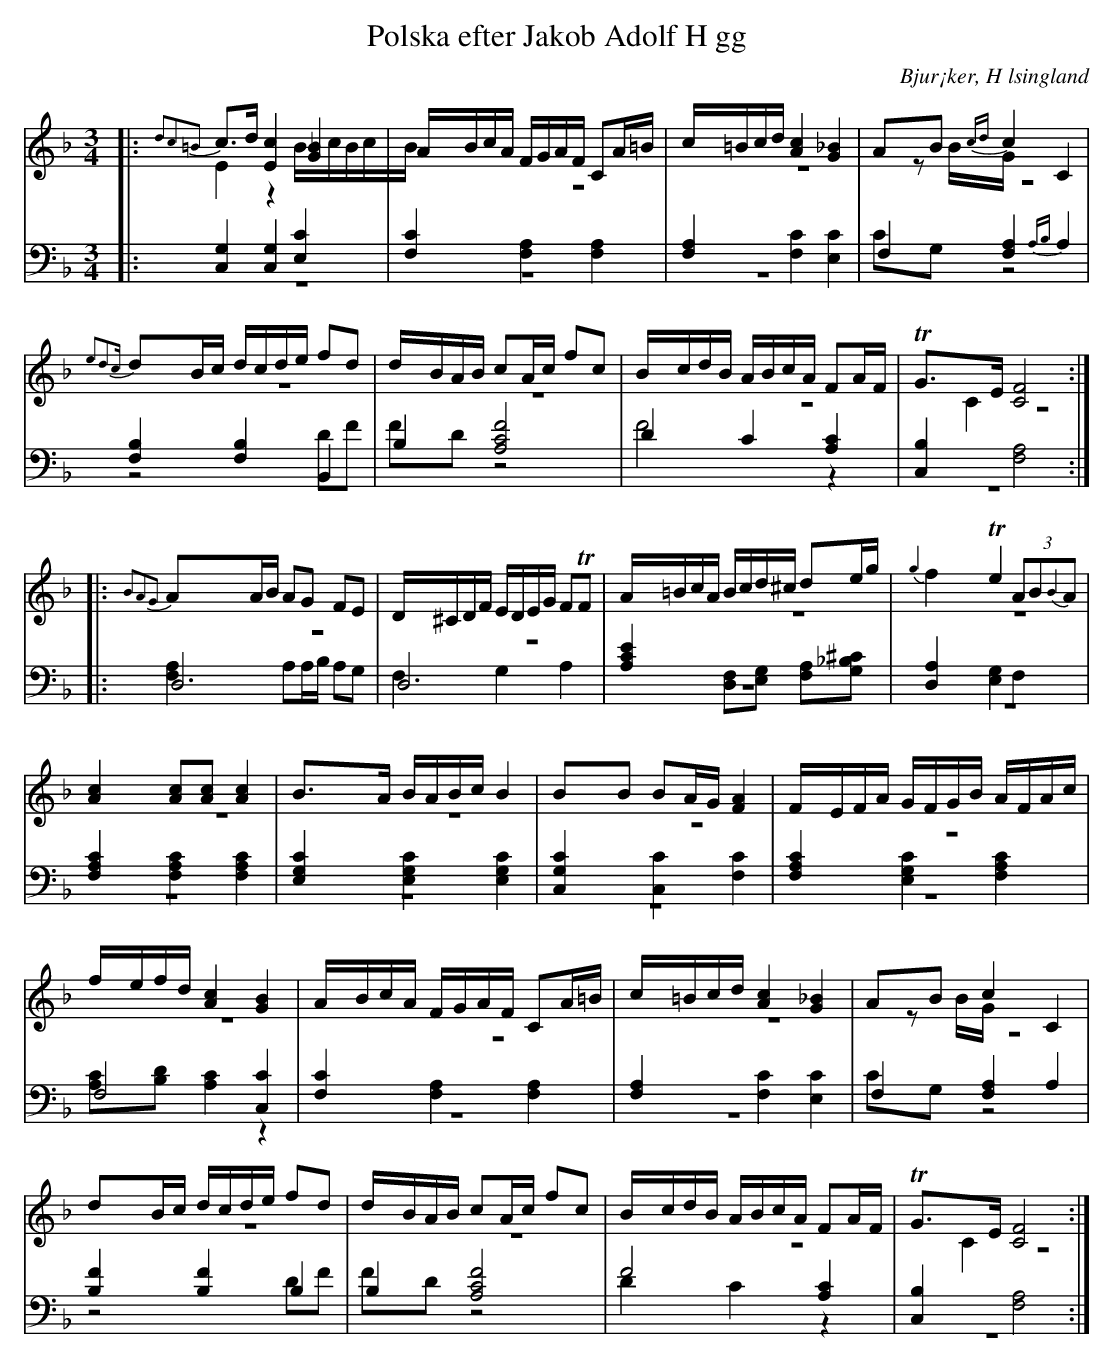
X:1
T: Polska efter Jakob Adolf H gg
O: Bjur¡ker, H lsingland
M: 3/4
L: 1/16
K: F
V:1
V:2 merge
V:3
V:4 merge
V:1
|: {d2c2=B2}c2>d2 [E4c4] [G4_B4]|ABcA FGAF C2A=B|c=Bcd [A4c4] [G4_B4]|A2B2 {cd}c4 C4 |
{e2d2c}d2Bc dcde f2d2|dBAB c2Ac f2c2|BcdB ABcA F2AF|TG2>E2 [C8F8]:|
|:{B2A2G2}A2AB A2G2 F2E2|D^CDF EDEG F2TF2|A=BcA Bcd^c d2eg|{g2}f4 Te4 (3A2B2{B2}A2 |
[A4c4] [A2c2][A2c2] [A4c4]|B2>A2 BABc B4|B2B2 B2AG [F4A4]|FEFA GFGB AFAc|
fefd [A4c4] [G4B4]|ABcA FGAF C2A=B|c=Bcd [A4c4] [G4_B4]|A2B2 c4 C4 |
d2Bc dcde f2d2|dBAB c2Ac f2c2|BcdB ABcA F2AF|TG2>E2 [C8F8]:|
V:2
|:E4 z4 B4/5c4/5B4/5c4/5B4/5|z12|z12|z2BG z8 |
z12|z12|z12|C4 z8:|
|:z12|z12|z12|z12 |
z12|z12|z12|z12|
z12|z12|z12|z2BG z8 |
z12|z12|z12|C4 z8:|
V:3 clef=bass
|: [C,4G,4] [C,4G,4] [E,4C4]|[F,4C4] [F,4A,4] [F,4A,4]|[F,4A,4] [F,4C4] [E,4C4]| F,4 [F,4A,4] {A,B,}A,4|
[B,4F,4] [B,4F,4] B,,4|B,4 [A,8C8F8]|D4 C4 [A,4C4]|[C,4B,4] [F,8A,8]:|
|:D,12|D,12|[A,4C4E4] [D,2F,2][E,2G,2] [F,2A,2][^C2G,2_B,2]|
[D,4A,4] [E,4G,4] F,4|[F,4A,4C4] [F,4A,4C4] [F,4A,4C4]|[E,4G,4C4] [E,4G,4C4] [E,4G,4C4]|[C,4G,4C4] [C,4C4] [F,4C4]|
[F,4A,4C4] [E,4G,4C4] [F,4A,4C4]|F,8 [C,4C4]|[F,4C4] [F,4A,4] [F,4A,4]|[F,4A,4] [F,4C4] [E,4C4]|
F,4 [F,4A,4] A,4|[B,4F4] [B,4F4] B,4|B,4 [A,8C8F8]|F8  [A,4C4]|[C,4B,4] [F,8A,8]:|
V:4 clef=bass
|:z12|z12|z12|C2G,2 z8 |
z8 D2F2|F2D2 z8|F8 z4|z12:|
|:[F,4A,4] A,2A,B, A,2G,2|F,4 G,4 A,4|z12|z12 |
z12|z12|z12|z12|
[A,2C2][B,2D2] [A,4C4] z4|z12|z12|C2G,2 z8 |
z8 D2F2|F2D2 z8|D4 C4 z4|z12:|
